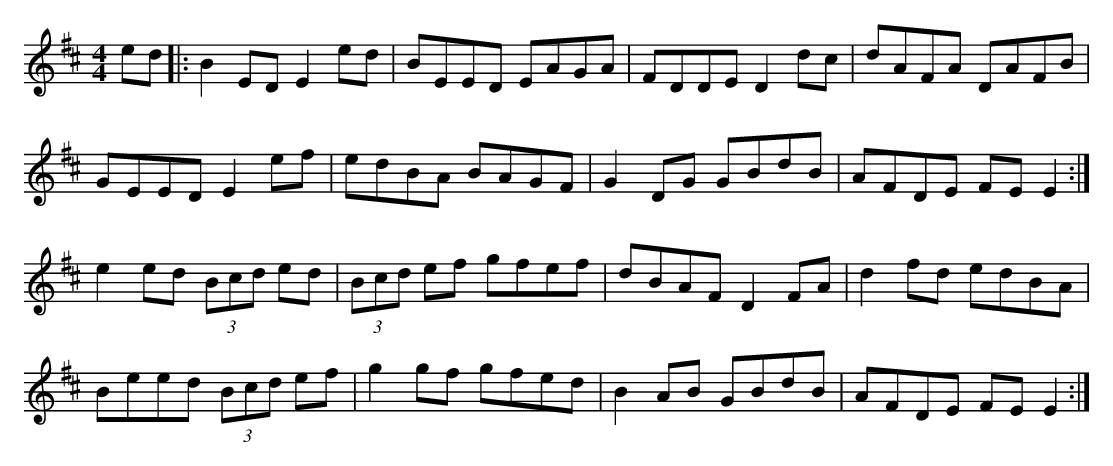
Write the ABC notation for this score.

X:1
M:4/4
K:Edor
ed|:B2 ED E2 ed|BEED EAGA|FDDE D2 dc|dAFA DAFB|
GEED E2 ef|edBA BAGF|G2 DG GBdB|AFDE FE E2:|
e2 ed (3Bcd ed|(3Bcd ef gfef|dBAF D2 FA|d2 fd edBA|
Beed (3Bcd ef|g2 gf gfed|B2 AB GBdB|AFDE FE E2:|
